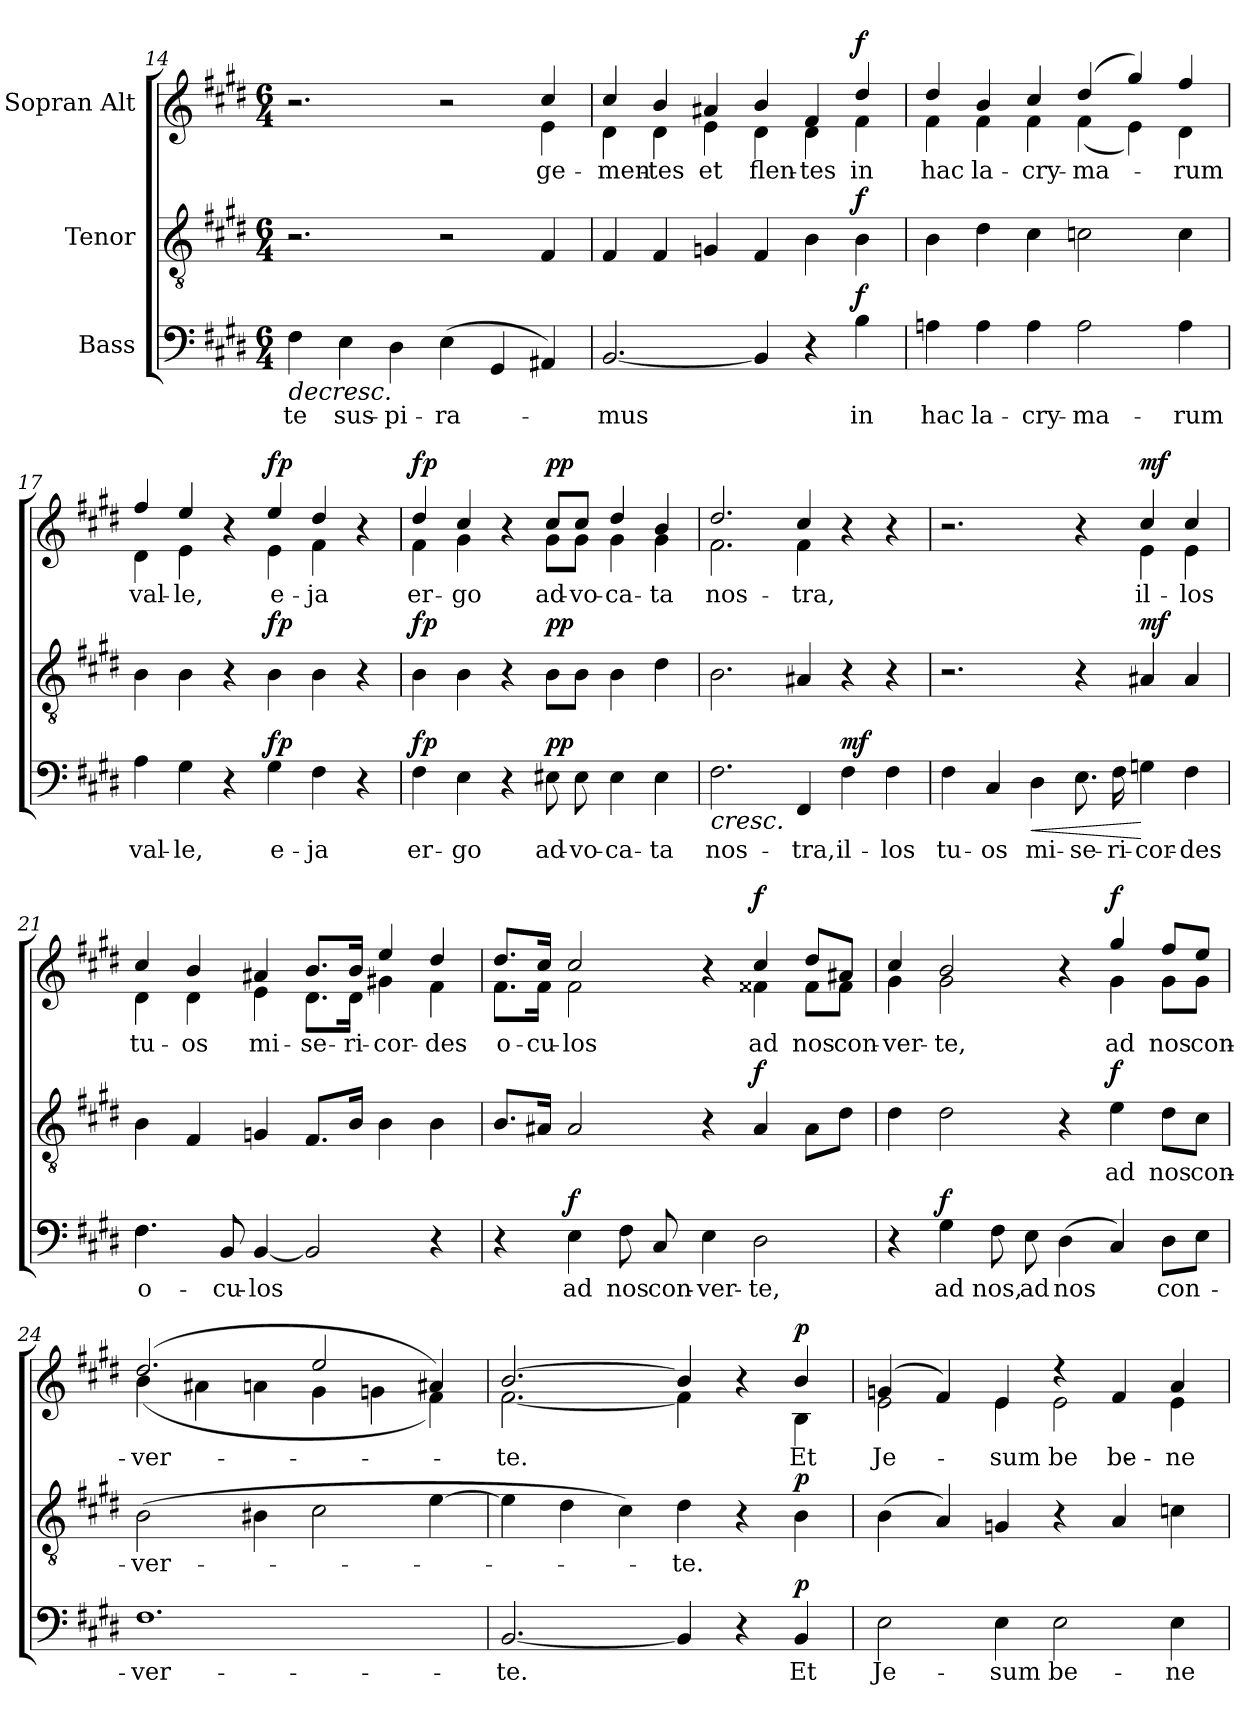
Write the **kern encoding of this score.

**kern	**text	**dynam	**kern	**text	**dynam	**kern	**text	**dynam
*part3	*part3	*part3	*part2	*part2	*part2	*part1	*part1	*part1
*staff3	*staff3	*staff3	*staff2	*staff2	*staff2	*staff1	*staff1	*staff1
*I"Bass	*	*	*I"Tenor	*	*	*I"Sopran Alt	*	*
*clefF4	*	*	*clefGv2	*	*	*clefG2	*	*
*k[f#c#g#d#]	*	*	*k[f#c#g#d#]	*	*	*k[f#c#g#d#]	*	*
*E:	*	*	*E:	*	*	*E:	*	*
*M6/4	*	*	*M6/4	*	*	*M6/4	*	*
=14	=14	=14	=14	=14	=14	=14	=14	=14
!	!	!LO:HP:b	!	!	!	!	!	!
*	*	*	*	*	*	*^	*	*
4F#\	te	>	2.r	.	.	2.r	2.ryy	.	.
4E\	sus-	.	.	.	.	.	.	.	.
4D#\	-pi-	.	.	.	.	.	.	.	.
(>4E\	-ra-	.	2r	.	.	2r	2ryy	.	.
4GG#/	.	.	.	.	.	.	.	.	.
4AA#X/)	.	.	4F#/	.	.	4cc#/	4e\	ge-	.
!!LO:LB:g=z	!!
=15	=15	=15	=15	=15	=15	=15	=15	=15	=15
[2.BB/	-mus	.	4F#/	.	.	4cc#/	4d#\	-men-	.
.	.	.	4F#/	.	.	4b/	4d#\	-tes	.
.	.	.	4Gn/	.	.	4a#X/	4e\	et	.
4BB/]	.	.	4F#/	.	.	4b/	4d#\	flen-	.
4r	.	.	4B\	.	.	4f#/	4d#\	-tes	.
!	!	!LO:DY:a	!	!	!LO:DY:a	!	!	!	!LO:DY:a
4B\	in	f	4B\	.	f	4dd#/	4f#\	in	f
=16	=16	=16	=16	=16	=16	=16	=16	=16	=16
4An\	hac	.	4B\	.	.	4dd#/	4f#\	hac	.
4A\	la-	.	4d#\	.	.	4b/	4f#\	la-	.
4A\	-cry-	.	4c#\	.	.	4cc#/	4f#\	-cry-	.
2A\	-ma-	.	2cn\	.	.	(>4dd#/	(4f#\	-ma-	.
.	.	.	.	.	.	4gg#/)	4e\)	.	.
4A\	-rum	.	4c\	.	.	4ff#/	4d#\	-rum	.
=17	=17	=17	=17	=17	=17	=17	=17	=17	=17
4A\	val-	.	4B\	.	.	4ff#/	4d#\	val-	.
4G#\	-le,	.	4B\	.	.	4ee/	4e\	-le,	.
4r	.	.	4r	.	.	4r	4ryy	.	.
!	!	!LO:DY:a	!	!	!LO:DY:a	!	!	!	!LO:DY:a
4G#\	e-	fp	4B\	.	fp	4ee/	4e\	e-	fp
4F#\	-ja	.	4B\	.	.	4dd#/	4f#\	-ja	.
4r	.	.	4r	.	.	4r	4ryy	.	.
=18	=18	=18	=18	=18	=18	=18	=18	=18	=18
!	!	!LO:DY:a	!	!	!LO:DY:a	!	!	!	!LO:DY:a
4F#\	er-	fp	4B\	.	fp	4dd#/	4f#\	er-	fp
4E\	-go	.	4B\	.	.	4cc#/	4g#\	-go	.
4r	.	.	4r	.	.	4r	4ryy	.	.
!	!	!LO:DY:a	!	!	!LO:DY:a	!	!	!	!LO:DY:a
8E#X\	ad-	pp	8B\L	.	pp	8cc#/L	8g#\L	ad-	pp
8E#\	-vo-	.	8B\J	.	.	8cc#/J	8g#\J	-vo-	.
4E#\	-ca-	.	4B\	.	.	4dd#/	4g#\	-ca-	.
4E#\	-ta	.	4d#\	.	.	4b/	4g#\	-ta	.
*	*	*	*	*	*	*v	*v	*	*
.	.	]	.	.	.	.	.	.
!!LO:LB:g=z
=19	=19	=19	=19	=19	=19	=19	=19	=19
!	!	!LO:HP:b	!	!	!	!	!	!
*	*	*	*	*	*	*^	*	*
2.F#\	nos-	<	2.B\	.	.	2.dd#/	2.f#\	nos-	.
4FF#/	-tra,	.	4A#X/	.	.	4cc#/	4f#\	-tra,	.
!	!	!LO:DY:a	!	!	!	!	!	!	!
4F#\	il-	mf	4r	.	.	4r	4ryy	.	.
4F#\	-los	.	4r	.	.	4r	4ryy	.	.
=20	=20	=20	=20	=20	=20	=20	=20	=20	=20
4F#\	tu-	.	2.r	.	.	2.r	2.ryy	.	.
4C#/	-os	.	.	.	.	.	.	.	.
!	!	!LO:HP:b	!	!	!	!	!	!	!
4D#\	mi-	<	.	.	.	.	.	.	.
8.E\	-se-	.	4r	.	.	4r	4ryy	.	.
16F#\	-ri-	.	.	.	.	.	.	.	.
!	!	!	!	!	!LO:DY:a	!	!	!	!LO:DY:a
4Gn\	-cor-	[	4A#X/	.	mf	4cc#/	4e\	il-	mf
4F#\	-des	.	4A#/	.	.	4cc#/	4e\	-los	.
*	*	*	*	*	*	*v	*v	*	*
.	.	[	.	.	.	.	.	.
=21	=21	=21	=21	=21	=21	=21	=21	=21
*	*	*	*	*	*	*^	*	*
4.F#\	o-	.	4B\	.	.	4cc#/	4d#\	tu-	.
.	.	.	4F#/	.	.	4b/	4d#\	-os	.
8BB/	-cu-	.	.	.	.	.	.	.	.
[4BB/	-los	.	4Gn/	.	.	4a#X/	4e\	mi-	.
2BB/]	.	.	8.F#/L	.	.	8.b/L	8.d#\L	-se-	.
.	.	.	16B/Jk	.	.	16b/Jk	16d#\Jk	-ri-	.
.	.	.	4B\	.	.	4ee/	4g#X\	-cor-	.
4r	.	.	4B\	.	.	4dd#/	4f#\	-des	.
=22	=22	=22	=22	=22	=22	=22	=22	=22	=22
4r	.	.	8.B/L	.	.	8.dd#/L	8.f#\L	o-	.
.	.	.	16A#X/Jk	.	.	16cc#/Jk	16f#\Jk	-cu-	.
!	!	!LO:DY:a	!	!	!	!	!	!	!
4E\	ad	f	2A#/	.	.	2cc#/	2f#\	-los	.
8F#\	nos	.	.	.	.	.	.	.	.
8C#/	con-	.	.	.	.	.	.	.	.
4E\	-ver-	.	4r	.	.	4r	4ryy	.	.
!	!	!	!	!	!LO:DY:a	!	!	!	!LO:DY:a
2D#\	-te,	.	4A#/	.	f	4cc#/	4f##X\	ad	f
.	.	.	8A#\L	.	.	8dd#/L	8f##\L	nos	.
.	.	.	8d#\J	.	.	8a#X/J	8f##\J	con-	.
!!LO:PB:g=z	!!
=23	=23	=23	=23	=23	=23	=23	=23	=23	=23
4r	.	.	4d#\	.	.	4cc#/	4g#\	-ver-	.
!	!	!LO:DY:a	!	!	!	!	!	!	!
4G#\	ad	f	2d#\	.	.	2b/	2g#\	-te,	.
8F#\	nos,	.	.	.	.	.	.	.	.
8E\	ad	.	.	.	.	.	.	.	.
(4D#\	nos	.	4r	.	.	4r	4ryy	.	.
!	!	!	!	!	!LO:DY:a	!	!	!	!LO:DY:a
4C#/)	.	.	4e\	ad	f	4gg#/	4g#\	ad	f
8D#\L	con-	.	8d#\L	nos	.	8ff#/L	8g#\L	nos	.
8E\J	.	.	8c#\J	con-	.	8ee/J	8g#\J	con-	.
=24	=24	=24	=24	=24	=24	=24	=24	=24	=24
1.F#	-ver-	.	(>2B\	-ver-	.	(>2.dd#/	(4b\	-ver-	.
.	.	.	.	.	.	.	4a#X\	.	.
.	.	.	4B#X\	.	.	.	4an\	.	.
.	.	.	2c#\	.	.	2ee/	4g#\	.	.
.	.	.	.	.	.	.	4gn\	.	.
.	.	.	[4e\	.	.	4a#X/)	4f#\)	.	.
=25	=25	=25	=25	=25	=25	=25	=25	=25	=25
[2.BB/	-te.	.	4e\]	.	.	[2.b/	[2.f#\	-te.	.
.	.	.	4d#\	.	.	.	.	.	.
.	.	.	4c#\)	.	.	.	.	.	.
4BB/]	.	.	4d#\	-te.	.	4b/]	4f#\]	.	.
4r	.	.	4r	.	.	4r	4ryy	.	.
!	!	!LO:DY:a	!	!	!LO:DY:a	!	!	!	!LO:DY:a
4BB/	Et	p	4B\	.	p	4b/	4B\	Et	p
=26	=26	=26	=26	=26	=26	=26	=26	=26	=26
2E\	Je-	.	(>4B\	.	.	(>4gn/	2e\	Je-	.
.	.	.	4A/)	.	.	4f#/)	.	.	.
4E\	-sum	.	4Gn/	.	.	4e/	4e\	-sum	.
2E\	be-	.	4r	.	.	4r	2e\	be-	.
.	.	.	4A/	.	.	4f#/	.	be-	.
4E\	-ne-	.	4cn\	.	.	4a/	4e\	-ne -	.
*	*	*	*	*	*	*v	*v	*	*
=	=	=	=	=	=	=	=	=
*-	*-	*-	*-	*-	*-	*-	*-	*-
